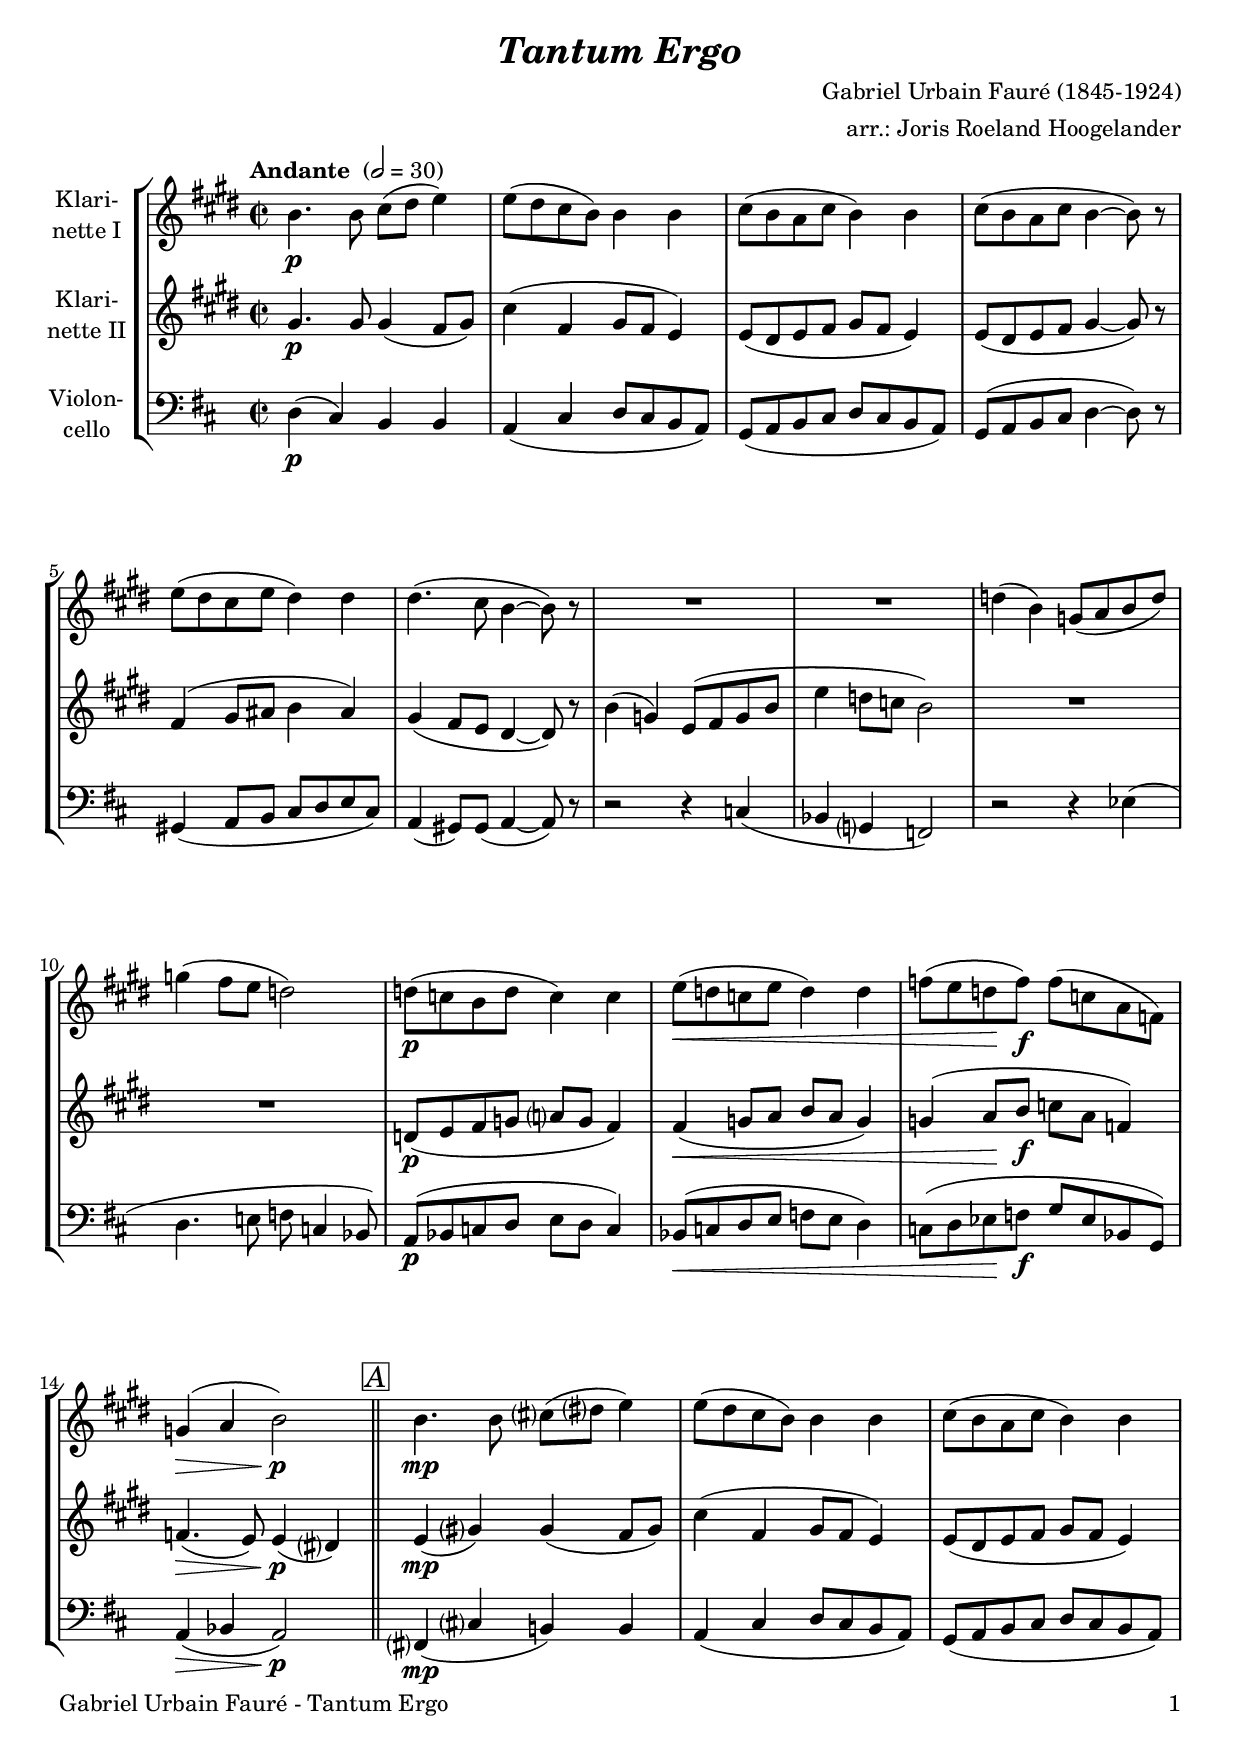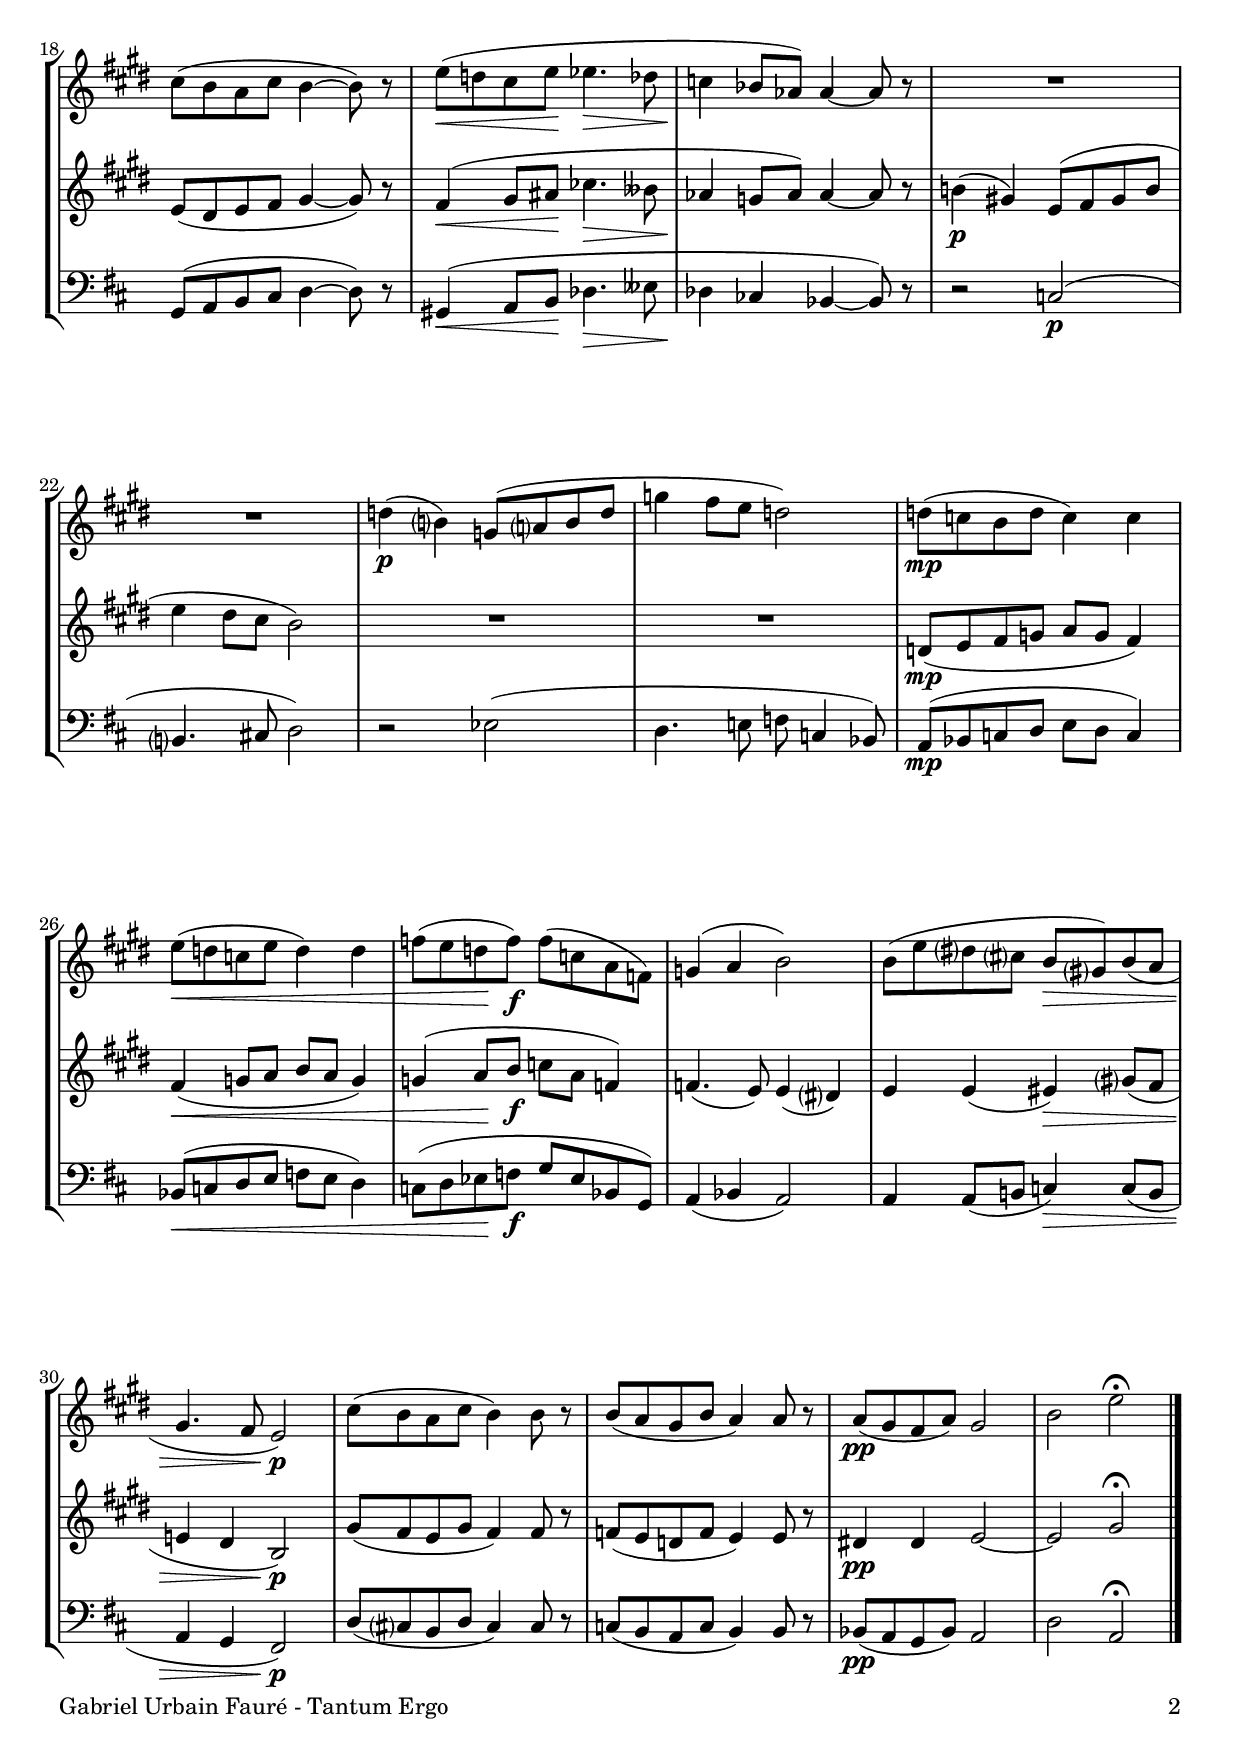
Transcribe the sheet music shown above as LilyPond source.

\version "2.18.2"
\include "deutsch.ly"
  
#(set-global-staff-size 20)

\header {
  title     = \markup \bold \italic "Tantum Ergo"
  composer  = "Gabriel Urbain Fauré (1845-1924)"
  arranger  = "arr.: Joris Roeland Hoogelander"
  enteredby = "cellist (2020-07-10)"
%  piece     = ""
}

voiceconsts = {
  \key fis \major
  \time 2/2
  \clef "treble"
%  \numericTimeSignature
  \compressFullBarRests
  % Set default beaming for all staves
%  \set Timing.beamExceptions = #'()
%  \set Timing.baseMoment     = #(ly:make-moment 1 4)
%  \set Timing.beatStructure  = #'(1 1 1)
  \tempo "Andante " 2=30
}

micl = "clarinet"
mifl = "flute"
miob = "oboe"
mifh = "french horn"
misx = "tenor sax"
mist = "string ensemble 1"
%miba = "cello"
miba = "bassoon"

boxa = { \bar "||" \mark \markup \box \italic "A" }
boxb = { \bar "||" \mark \markup \box \italic "B" }

picr = \markup \italic "più cresc."
rit  = \mark \markup \box \italic "rit."
semp = \markup { \italic "sempre " \dynamic p }

va = \relative c'' {
  \voiceconsts

  cis4.\p cis8 dis( eis fis4)
  fis8( eis dis cis) cis4 cis
  dis8( cis h dis cis4) cis
  dis8( cis h dis cis4~ cis8) r

  fis( eis dis fis eis4) eis
  eis4.( dis8 cis4~ cis8) r
  R1*2
  e4( cis) a8( h cis e)

  a4( gis8 fis e2)
  e8(\p d cis e d4) d
  fis8(\< e d fis e4) e
  g8( fis e\! g)\f g( d h g)

  a4(\> h cis2)\!\p \boxa
  cis4.\mp cis8 dis?( eis? fis4)
  fis8( eis dis cis) cis4 cis
  dis8( cis h dis cis4) cis
  dis8( cis h dis cis4~ cis8) r

  fis8(\< e dis fis\! f4.\> es8
  d4\! c8 b) b4~ b8 r
  R1*2
  e4(\p cis?) a8( h? cis e

  a4 gis8 fis e2)
  e8(\mp d cis e d4) d
  fis8(\< e d fis e4) e
  g8( fis e\! g)\f g( d h g)

  a4( h cis2)
  cis8( fis eis? dis? cis\> ais?) cis( h
  ais4. gis8 fis2)\p

  dis'8( cis h dis cis4) cis8 r
  cis( h ais cis h4) h8 r
  h(\pp ais gis h) ais2
  cis fis\fermata \bar "|."
}

vb = \relative c'' {
  \voiceconsts

  ais4.\p ais8 ais4( gis8 ais)
  dis4( gis, ais8 gis fis4)
  fis8( eis fis gis ais gis fis4)
  fis8( eis fis gis ais4~ais8) r

  gis4( ais8 his cis4 his)
  ais( gis8 fis eis4~ eis8) r
  cis'4( a) fis8( gis a cis
  fis4 e8 d cis2)
  
  R1*2
  e,8(\p fis gis a h? a gis4)
  gis(\< a8 h cis h a4)
  a( h8\! cis\f d h g4)

  g4.(\> fis8) fis4(\!\p eis?) \boxa
  fis(\mp ais?) ais( gis8 ais)
  dis4( gis, ais8 gis fis4)
  fis8( eis fis gis ais gis fis4)
  fis8( eis fis gis ais4~ ais8) r

  gis4(\< ais8 his\! des4.\> ces8
  b4\! a8 b) b4~ b8 r
  cis!4(\p ais!) fis8( gis ais cis
  fis4 eis8 dis cis2)

  R1*2
  e,8(\mp fis gis a h a gis4)
  gis(\< a8 h cis h a4)
  a( h8\! cis\f d h g4)

  g4.( fis8) fis4( eis?)
  fis fis( fisis)\> ais?8( gis
  fis!4 eis cis2)\!\p

  ais'8( gis fis ais gis4) gis8 r
  g( fis e g fis4) fis8 r
  eis!4\pp eis fis2~
  fis ais\fermata \bar "|."
}

vc = \relative c {
  \voiceconsts
  \clef "bass"

  fis4(\p eis) dis dis
  cis( eis fis8 eis dis cis)
  h( cis dis eis fis eis dis cis)
  h( cis dis eis fis4~ fis8) r

  his,4( cis8 dis eis fis gis eis)
  cis4( his8) his( cis4~ cis8) r
  r2 r4 e(
  d h? a2)
  r2 r4 g'(

  fis4. gis!8 a e4 d8)
  cis(\p d e fis gis fis e4)
  d8(\< e fis gis a gis fis4)
  e8( fis g\! a\f h g d h)

  cis4(\> d cis2)\!\p \boxa
  ais?4(\mp eis'? dis!) dis
  cis( eis fis8 eis dis cis)
  h( cis dis eis fis eis dis cis)
  h( cis dis eis fis4~ fis8) r

  his,4(\< cis8 dis\! f4.\> ges8
  f4\! es d4~ d8) r
  r2 e(\p
  dis?4. eis!8 fis2)
  r g(

  fis4. gis!8 a e4 d8)
  cis(\mp d e fis gis fis e4)
  d8(\< e fis gis a gis fis4)
  e8( fis g\! a\f h g d h)

  cis4( d cis2)
  cis4 cis8( dis! e4)\> e8( dis
  cis4 h ais2)\!\p

  fis'8( eis? dis fis eis4) eis8 r
  e( dis cis e dis4) dis8 r
  d(\pp cis h d) cis2
  fis cis\fermata \bar "|."
}


music = \new StaffGroup <<
      \new Staff {
	\set Staff.midiInstrument = \micl
	\set Staff.instrumentName = \markup \center-column { "Klari-" "nette I" }
	\transpose fis e { \va }
      }

      \new Staff {
	\set Staff.midiInstrument = \micl
	\set Staff.instrumentName = \markup \center-column { "Klari-" "nette II" }
	\transpose fis e { \vb }
      }

      \new Staff {
	\set Staff.midiInstrument = \miba
	\set Staff.instrumentName = \markup \center-column { "Violon-" "cello" }
	\transpose fis d { \vc }
      }
>>

\book {
   \paper {
    print-page-number = ##t
    print-first-page-number = ##t
    ragged-last-bottom = ##f
    oddHeaderMarkup = \markup \null
    evenHeaderMarkup = \markup \null
    oddFooterMarkup = \markup {
      \fill-line {
        \on-the-fly #print-page-number-check-first
        "Gabriel Urbain Fauré - Tantum Ergo" \fromproperty #'page:page-number-string
      }
    }
    evenFooterMarkup = \oddFooterMarkup
  } \score {
    \music
    \layout {}
  }

  \score {
    \unfoldRepeats \music

    \midi {
      \context {
        \Score
      }
    }
  }
}